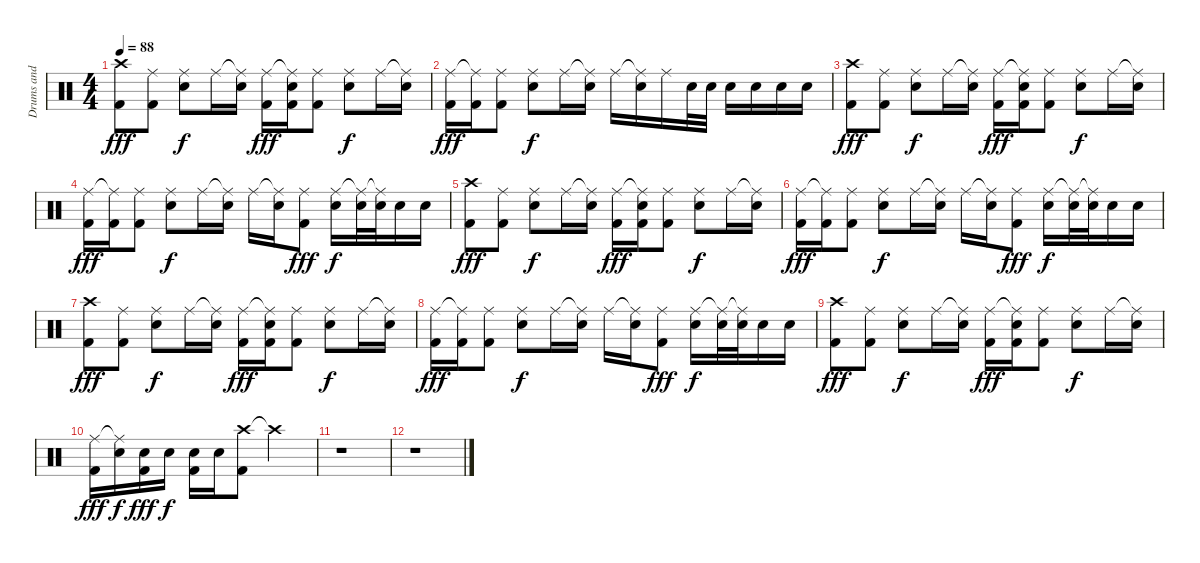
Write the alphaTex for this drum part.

\track ("Drums and Percussion" "Drums and ") {instrument percussion}
\staff {score}
\articulation defaults
\ts (4 4)
\tempo 88
\clef neutral
\ks c
("Crash high (hit)" "Kick (hit) 2").8{dy fff} ("Ride (middle)" "Kick (hit) 2").8 ("Ride (middle)" "Snare (hit) 2").8{dy f} "Ride (middle)".16 ("Ride (middle)"{t} "Snare (hit) 2").16 ("Ride (middle)" "Kick (hit) 2").16{dy fff} ("Ride (middle)"{t} "Snare (hit) 2" "Kick (hit) 2").16 ("Ride (middle)" "Kick (hit) 2").8 ("Ride (middle)" "Snare (hit) 2").8{dy f} "Ride (middle)".16 ("Ride (middle)"{t} "Snare (hit) 2").16 |
("Ride (middle)" "Kick (hit) 2").16{dy fff} ("Ride (middle)"{t} "Kick (hit) 2").16 ("Ride (middle)" "Kick (hit) 2").8 ("Ride (middle)" "Snare (hit) 2").8{dy f} "Ride (middle)".16 ("Ride (middle)"{t} "Snare (hit) 2").16 "Ride (middle)".16 ("Ride (middle)"{t} "Snare (hit) 2").16 "Ride (middle)".16 "Snare (hit) 2".32 "Snare (hit) 2".32 "Snare (hit) 2".16 "Snare (hit) 2".16 "Snare (hit) 2".16 "Snare (hit) 2".16 |
("Crash high (hit)" "Kick (hit) 2").8{dy fff} ("Ride (middle)" "Kick (hit) 2").8 ("Ride (middle)" "Snare (hit) 2").8{dy f} "Ride (middle)".16 ("Ride (middle)"{t} "Snare (hit) 2").16 ("Ride (middle)" "Kick (hit) 2").16{dy fff} ("Ride (middle)"{t} "Snare (hit) 2" "Kick (hit) 2").16 ("Ride (middle)" "Kick (hit) 2").8 ("Ride (middle)" "Snare (hit) 2").8{dy f} "Ride (middle)".16 ("Ride (middle)"{t} "Snare (hit) 2").16 |
("Ride (middle)" "Kick (hit) 2").16{dy fff} ("Ride (middle)"{t} "Kick (hit) 2").16 ("Ride (middle)" "Kick (hit) 2").8 ("Ride (middle)" "Snare (hit) 2").8{dy f} "Ride (middle)".16 ("Ride (middle)"{t} "Snare (hit) 2").16 "Ride (middle)".16 ("Ride (middle)"{t} "Snare (hit) 2").16 ("Ride (middle)" "Kick (hit) 2").8{dy fff} ("Ride (middle)" "Snare (hit) 2").16{dy f} ("Ride (middle)"{t} "Snare (hit) 2").32 ("Ride (middle)"{t} "Snare (hit) 2").32 "Snare (hit) 2".16 "Snare (hit) 2".16 |
("Crash high (hit)" "Kick (hit) 2").8{dy fff} ("Ride (middle)" "Kick (hit) 2").8 ("Ride (middle)" "Snare (hit) 2").8{dy f} "Ride (middle)".16 ("Ride (middle)"{t} "Snare (hit) 2").16 ("Ride (middle)" "Kick (hit) 2").16{dy fff} ("Ride (middle)"{t} "Snare (hit) 2" "Kick (hit) 2").16 ("Ride (middle)" "Kick (hit) 2").8 ("Ride (middle)" "Snare (hit) 2").8{dy f} "Ride (middle)".16 ("Ride (middle)"{t} "Snare (hit) 2").16 |
("Ride (middle)" "Kick (hit) 2").16{dy fff} ("Ride (middle)"{t} "Kick (hit) 2").16 ("Ride (middle)" "Kick (hit) 2").8 ("Ride (middle)" "Snare (hit) 2").8{dy f} "Ride (middle)".16 ("Ride (middle)"{t} "Snare (hit) 2").16 "Ride (middle)".16 ("Ride (middle)"{t} "Snare (hit) 2").16 ("Ride (middle)" "Kick (hit) 2").8{dy fff} ("Ride (middle)" "Snare (hit) 2").16{dy f} ("Ride (middle)"{t} "Snare (hit) 2").32 ("Ride (middle)"{t} "Snare (hit) 2").32 "Snare (hit) 2".16 "Snare (hit) 2".16 |
("Crash high (hit)" "Kick (hit) 2").8{dy fff} ("Ride (middle)" "Kick (hit) 2").8 ("Ride (middle)" "Snare (hit) 2").8{dy f} "Ride (middle)".16 ("Ride (middle)"{t} "Snare (hit) 2").16 ("Ride (middle)" "Kick (hit) 2").16{dy fff} ("Ride (middle)"{t} "Snare (hit) 2" "Kick (hit) 2").16 ("Ride (middle)" "Kick (hit) 2").8 ("Ride (middle)" "Snare (hit) 2").8{dy f} "Ride (middle)".16 ("Ride (middle)"{t} "Snare (hit) 2").16 |
("Ride (middle)" "Kick (hit) 2").16{dy fff} ("Ride (middle)"{t} "Kick (hit) 2").16 ("Ride (middle)" "Kick (hit) 2").8 ("Ride (middle)" "Snare (hit) 2").8{dy f} "Ride (middle)".16 ("Ride (middle)"{t} "Snare (hit) 2").16 "Ride (middle)".16 ("Ride (middle)"{t} "Snare (hit) 2").16 ("Ride (middle)" "Kick (hit) 2").8{dy fff} ("Ride (middle)" "Snare (hit) 2").16{dy f} ("Ride (middle)"{t} "Snare (hit) 2").32 ("Ride (middle)"{t} "Snare (hit) 2").32 "Snare (hit) 2".16 "Snare (hit) 2".16 |
("Crash high (hit)" "Kick (hit) 2").8{dy fff} ("Ride (middle)" "Kick (hit) 2").8 ("Ride (middle)" "Snare (hit) 2").8{dy f} "Ride (middle)".16 ("Ride (middle)"{t} "Snare (hit) 2").16 ("Ride (middle)" "Kick (hit) 2").16{dy fff} ("Ride (middle)"{t} "Snare (hit) 2" "Kick (hit) 2").16 ("Ride (middle)" "Kick (hit) 2").8 ("Ride (middle)" "Snare (hit) 2").8{dy f} "Ride (middle)".16 ("Ride (middle)"{t} "Snare (hit) 2").16 |
("Ride (middle)" "Kick (hit) 2").16{dy fff} ("Ride (middle)"{t} "Snare (hit) 2").16{dy f} ("Snare (hit) 2" "Kick (hit) 2").16{dy fff} "Snare (hit) 2".16{dy f} ("Snare (hit) 2" "Kick (hit) 2").16 "Snare (hit) 2".16 ("Crash high (hit)" "Kick (hit) 2").8 "Crash high (hit)"{t}.2 |
r.1 |
r.1
